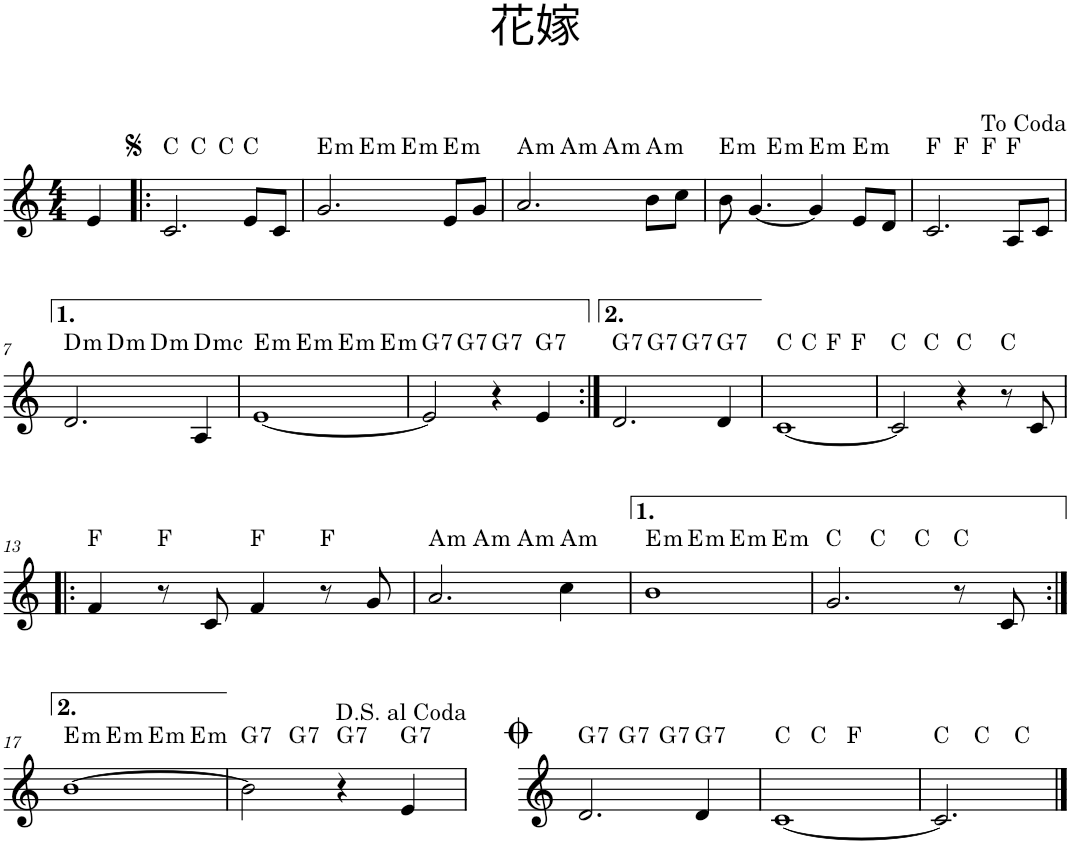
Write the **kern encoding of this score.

**kern	**harte
*part1	*part1
*staff1	*
*I"Piano	*
*I'Pno.	*
*clefG2	*
*k[]	*
*M4/4	*
=1	=1
4e/	.
=2!|:	=2!|:
*^	*
*	*^	*
2.c/	4ryy	2ryy	C:maj
.	2.ryy	.	C:maj
.	.	2ryy	C:maj
8e/L	.	.	C:maj
8c/J	.	.	.
=3	=3	=3	=3
!	!	!	!LO:H:kt=m
2.g/	4ryy	2ryy	E:min
!	!	!	!LO:H:kt=m
.	2.ryy	.	E:min
!	!	!	!LO:H:kt=m
.	.	2ryy	E:min
!	!	!	!LO:H:kt=m
8e/L	.	.	E:min
8g/J	.	.	.
=4	=4	=4	=4
!	!	!	!LO:H:kt=m
2.a/	4ryy	2ryy	A:min
!	!	!	!LO:H:kt=m
.	2.ryy	.	A:min
!	!	!	!LO:H:kt=m
.	.	2ryy	A:min
!	!	!	!LO:H:kt=m
8b\L	.	.	A:min
8cc\J	.	.	.
=5	=5	=5	=5
!	!	!	!LO:H:kt=m
*	*v	*v	*
8b\	4ryy	E:min
[<4.g/	.	.
!	!	!LO:H:kt=m
.	2.ryy	E:min
!	!	!LO:H:kt=m
4g/]	.	E:min
!	!	!LO:H:kt=m
8e/L	.	E:min
8d/J	.	.
=6	=6	=6
*	*^	*
2.c/	4ryy	2ryy	F:maj
.	2.ryy	.	F:maj
.	.	2ryy	F:maj
8A/L	.	.	F:maj
8c/J	.	.	.
!!LO:LB:g=z	!!	!!
=7	=7	=7	=7
!	!	!	!LO:H:kt=m
2.d/	4ryy	2ryy	D:min
!	!	!	!LO:H:kt=m
.	2.ryy	.	D:min
!	!	!	!LO:H:kt=m
.	.	2ryy	D:min
!	!	!	!LO:H:kt=m
4A/	.	.	D:min
=8	=8	=8	=8
!	!	!	!LO:H:kt=m
*	*	*^	*
[<1e	4ryy	2ryy	2.ryy	E:min
!	!	!	!	!LO:H:kt=m
.	2.ryy	.	.	E:min
!	!	!	!	!LO:H:kt=m
.	.	2ryy	.	E:min
!	!	!	!	!LO:H:kt=m
.	.	.	4ryy	E:min
=9	=9	=9	=9	=9
!	!	!	!	!LO:H:kt=7
*	*v	*v	*v	*
2e/]	4ryy	G:7
!	!	!LO:H:kt=7
.	2.ryy	G:7
!	!	!LO:H:kt=7
4r	.	G:7
!	!	!LO:H:kt=7
4e/	.	G:7
=10:|!	=10:|!	=10:|!
!	!	!LO:H:kt=7
*	*^	*
2.d/	4ryy	2ryy	G:7
!	!	!	!LO:H:kt=7
.	2.ryy	.	G:7
!	!	!	!LO:H:kt=7
.	.	2ryy	G:7
!	!	!	!LO:H:kt=7
4d/	.	.	G:7
=11	=11	=11	=11
*	*	*^	*
[<1c	4ryy	2ryy	2.ryy	C:maj
.	2.ryy	.	.	C:maj
.	.	2ryy	.	F:maj
.	.	.	4ryy	F:maj
*	*v	*v	*v	*
=12	=12	=12
2c/]	4ryy	C:maj
.	2.ryy	C:maj
4r	.	C:maj
8r	.	C:maj
8c/	.	.
*v	*v	*
!!LO:LB:g=z
=13!|:	=13!|:
4f/	F:maj
8r	F:maj
8c/	.
4f/	F:maj
8r	F:maj
8g/	.
=14	=14
!	!LO:H:kt=m
*^	*
*	*^	*
2.a/	4ryy	2ryy	A:min
!	!	!	!LO:H:kt=m
.	2.ryy	.	A:min
!	!	!	!LO:H:kt=m
.	.	2ryy	A:min
!	!	!	!LO:H:kt=m
4cc\	.	.	A:min
=15	=15	=15	=15
!	!	!	!LO:H:kt=m
*	*	*^	*
1b	4ryy	2ryy	2.ryy	E:min
!	!	!	!	!LO:H:kt=m
.	2.ryy	.	.	E:min
!	!	!	!	!LO:H:kt=m
.	.	2ryy	.	E:min
!	!	!	!	!LO:H:kt=m
.	.	.	4ryy	E:min
*	*	*v	*v	*
=16	=16	=16	=16
2.g/	4ryy	2ryy	C:maj
.	2.ryy	.	C:maj
.	.	2ryy	C:maj
8r	.	.	C:maj
8c/	.	.	.
!!LO:LB:g=z	!!	!!
=17:|!	=17:|!	=17:|!	=17:|!
!	!	!	!LO:H:kt=m
*	*	*^	*
[1b	4ryy	2ryy	2.ryy	E:min
!	!	!	!	!LO:H:kt=m
.	2.ryy	.	.	E:min
!	!	!	!	!LO:H:kt=m
.	.	2ryy	.	E:min
!	!	!	!	!LO:H:kt=m
.	.	.	4ryy	E:min
=18	=18	=18	=18	=18
!	!	!	!	!LO:H:kt=7
*	*v	*v	*v	*
2b\]	4ryy	G:7
!	!	!LO:H:kt=7
.	2.ryy	G:7
!	!	!LO:H:kt=7
4r	.	G:7
!	!	!LO:H:kt=7
4e/	.	G:7
=19	=19	=19
!	!	!LO:H:kt=7
*	*^	*
2.d/	4ryy	2ryy	G:7
!	!	!	!LO:H:kt=7
.	2.ryy	.	G:7
!	!	!	!LO:H:kt=7
.	.	2ryy	G:7
!	!	!	!LO:H:kt=7
4d/	.	.	G:7
=20	=20	=20	=20
[<1c	4ryy	2ryy	C:maj
.	2.ryy	.	C:maj
.	.	2ryy	F:maj
=21	=21	=21	=21
2.c/]	4ryy	2ryy	C:maj
.	2ryy	.	C:maj
.	.	4ryy	C:maj
*v	*v	*v	*
==	==
*-	*-
